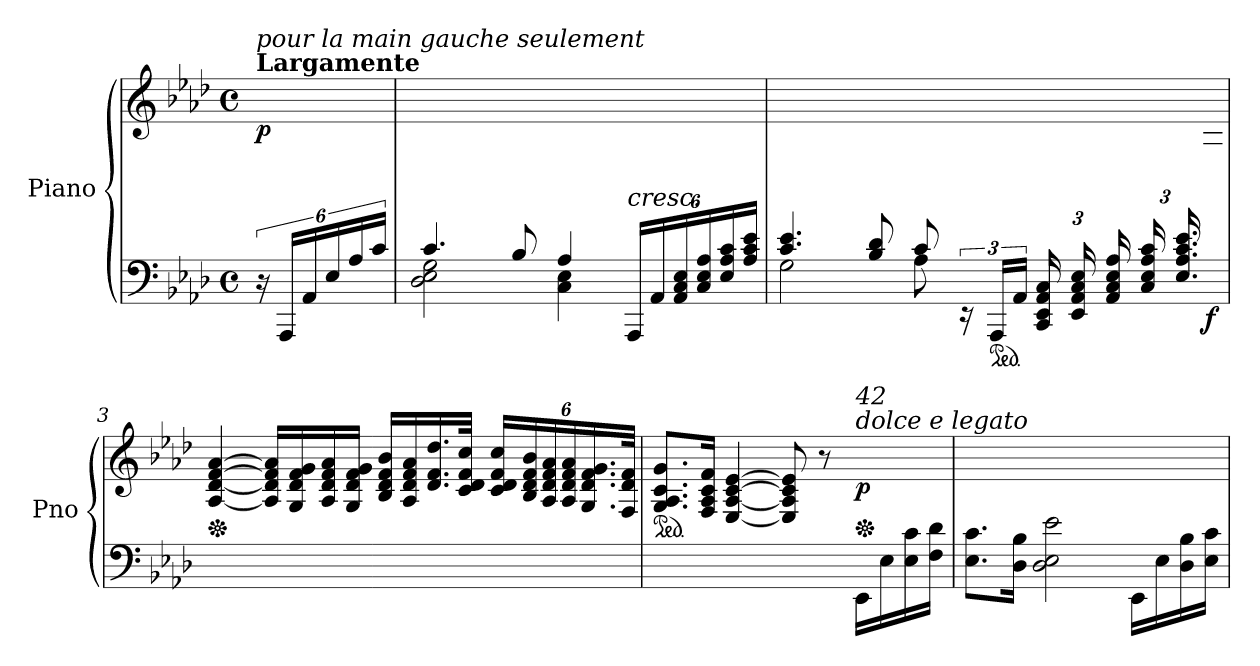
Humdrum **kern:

**kern	**kern	**dynam
*part1	*part1	*part1
*staff2	*staff1	*staff1/2
*I"Piano	*	*
*I'Pno	*	*
*clefF4	*clefG2	*
*k[b-e-a-d-]	*k[b-e-a-d-]	*
*M4/4	*M4/4	*
*met(c)	*met(c)	*
=	=	=
!	!LO:TX:a:B:t=Largamente	!
!	!LO:TX:a:i:t=pour la main gauche seulement	!
!	!	!LO:DY:b
24r	4ryy	p
24AAA-/LL	.	.
24AA-/	.	.
24E-/	.	.
24A-/	.	.
24c/JJ	.	.
=1	=1	=1
*^	*	*
4.c/	2D-\ 2E-\ 2G\	1ryy	.
8B-/	.	.	.
4A-/	4C\ 4E-\	.	.
*Xbrackettup	*	*	*
!LO:TX:a:i:t=cresc.	!	!	!
24AAA-/LL	4ryy	.	.
24AA-/	.	.	.
24AA-/ 24C/ 24E-/	.	.	.
24C/ 24E-/ 24A-/	.	.	.
24E-/ 24A-/ 24c/	.	.	.
24A-/ 24c/ 24e-/JJ	.	.	.
=2	=2	=2	=2
*	*	*^	*
4.c/ 4.e-/	2G\	1ryy	48%47ryy	.
8B-/ 8d-/	.	.	.	.
8c/	8A-\	.	.	.
*brackettup	*	*	*	*
24rEE	48ryy	.	.	.
.	48%17ryy	.	.	.
*ped	*	*	*	*
24AAA-/LL	.	.	.	.
24AA-/JJ	.	.	.	.
*Xbrackettup	*	*	*	*
24CC/ 24EE-/ 24AA-/ 24C/LL	.	.	.	.
24EE-/ 24AA-/ 24C/ 24E-/	.	.	.	.
24AA-/ 24C/ 24E-/ 24A-/	.	.	.	.
24C/ 24E-/ 24A-/ 24c/	.	.	.	.
24.E-/ 24.A-/ 24.c/ 24.e-/	.	.	.	.
!	!	!	!	!LO:DY:b=2
48ryy	.	.	48A-\ 48c\ 48e-\ 48a-\JJk	f
*v	*v	*	*	*
*	*v	*v	*
!!LO:LB:g=z
=3	=3	=3
*	*Xped	*
1ryy	[4A-/ [4d-/ [4f/ [4a-/	.
.	16A-/] 16d-/] 16f/] 16a-/]LL	.
.	16G/ 16d-/ 16f/ 16g/	.
.	16A-/ 16d-/ 16f/ 16a-/	.
.	16G/ 16d-/ 16f/ 16g/JJ	.
.	16B-/ 16d-/ 16f/ 16b-/LL	.
.	16A-/ 16d-/ 16f/ 16a-/	.
.	16.d-/ 16.f/ 16.dd-/	.
.	32c/ 32d-/ 32f/ 32cc/JJk	.
*	*Xbrackettup	*
.	24c/ 24d-/ 24f/ 24cc/LL	.
.	24B-/ 24d-/ 24f/ 24b-/	.
.	24A-/ 24d-/ 24f/ 24a-/	.
.	24A-/ 24d-/ 24f/ 24a-/	.
.	24.G/ 24.d-/ 24.f/ 24.g/	.
.	48F/ 48d-/ 48f/JJk	.
=4	=4	=4
*	*ped	*
2.ryy	8.G/ 8.A-/ 8.c/ 8.g/L	.
.	16F/ 16A-/ 16c/ 16f/Jk	.
.	[4E-/ [4A-/ [4c/ [4e-/	.
.	8E-/] 8A-/] 8c/] 8e-/]	.
.	8r	.
*	*Xped	*
!	!LO:TX:a:i:t=dolce e legato	!
!	!LO:TX:a:i:t=42	!
!	!	!LO:DY:b
16EE-\LL	4ryy	p
16E-\	.	.
16E-\ 16c\	.	.
16F\ 16d-\JJ	.	.
=5	=5	=5
8.E-\ 8.c\L	1ryy	.
16D-\ 16B-\Jk	.	.
2D-\ 2E-\ 2e-\	.	.
16EE-\LL	.	.
16E-\	.	.
16D-\ 16B-\	.	.
16E-\ 16c\JJ	.	.
=	=	=
*-	*-	*-
